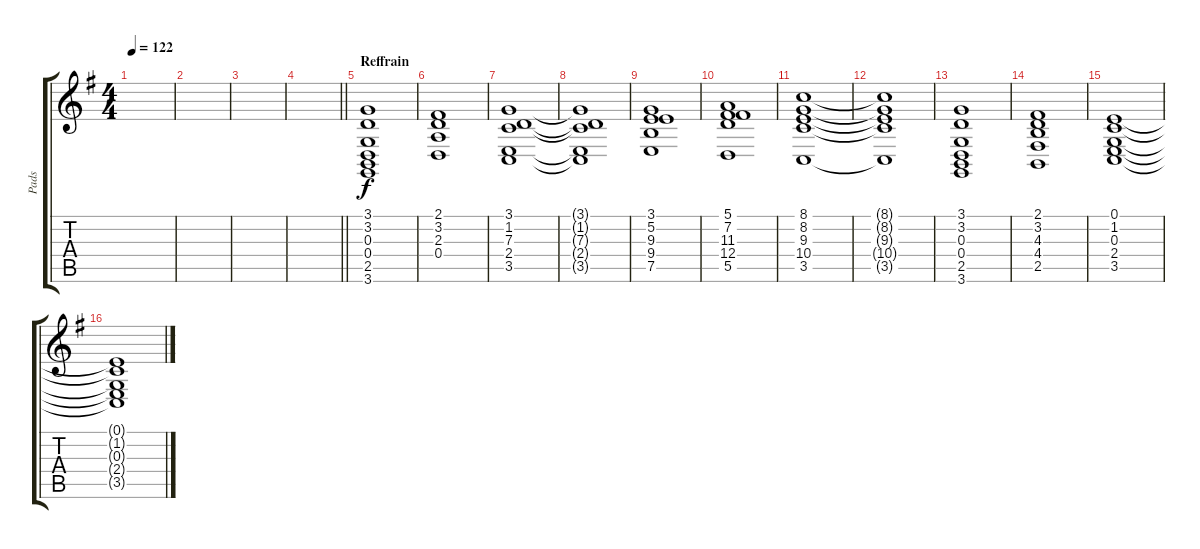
\track ("Pads" "Pads") {instrument pad2warm}
\staff {score tabs}
\tuning (E4 B3 G3 D3 A2 E2) {hide}
\ts (4 4)
\tempo 122
\clef g2
\ks g
|
|
|
\barLineRight lightlight
|
\section ("" "Reffrain")
(3.1 3.2 0.3 0.4 2.5 3.6).1 |
(2.1 3.2 2.3 0.4).1 |
(3.1 1.2 7.3 2.4 3.5).1 |
(3.1{t} 1.2{t} 7.3{t} 2.4{t} 3.5{t}).1 |
(3.1 5.2 9.3 9.4 7.5).1 |
(5.1 7.2 11.3 12.4 5.5).1 |
(8.1 8.2 9.3 10.4 3.5).1 |
(8.1{t} 8.2{t} 9.3{t} 10.4{t} 3.5{t}).1 |
(3.1 3.2 0.3 0.4 2.5 3.6).1 |
(2.1 3.2 4.3 4.4 2.5).1 |
(0.1 1.2 0.3 2.4 3.5).1 |
(0.1{t} 1.2{t} 0.3{t} 2.4{t} 3.5{t}).1
